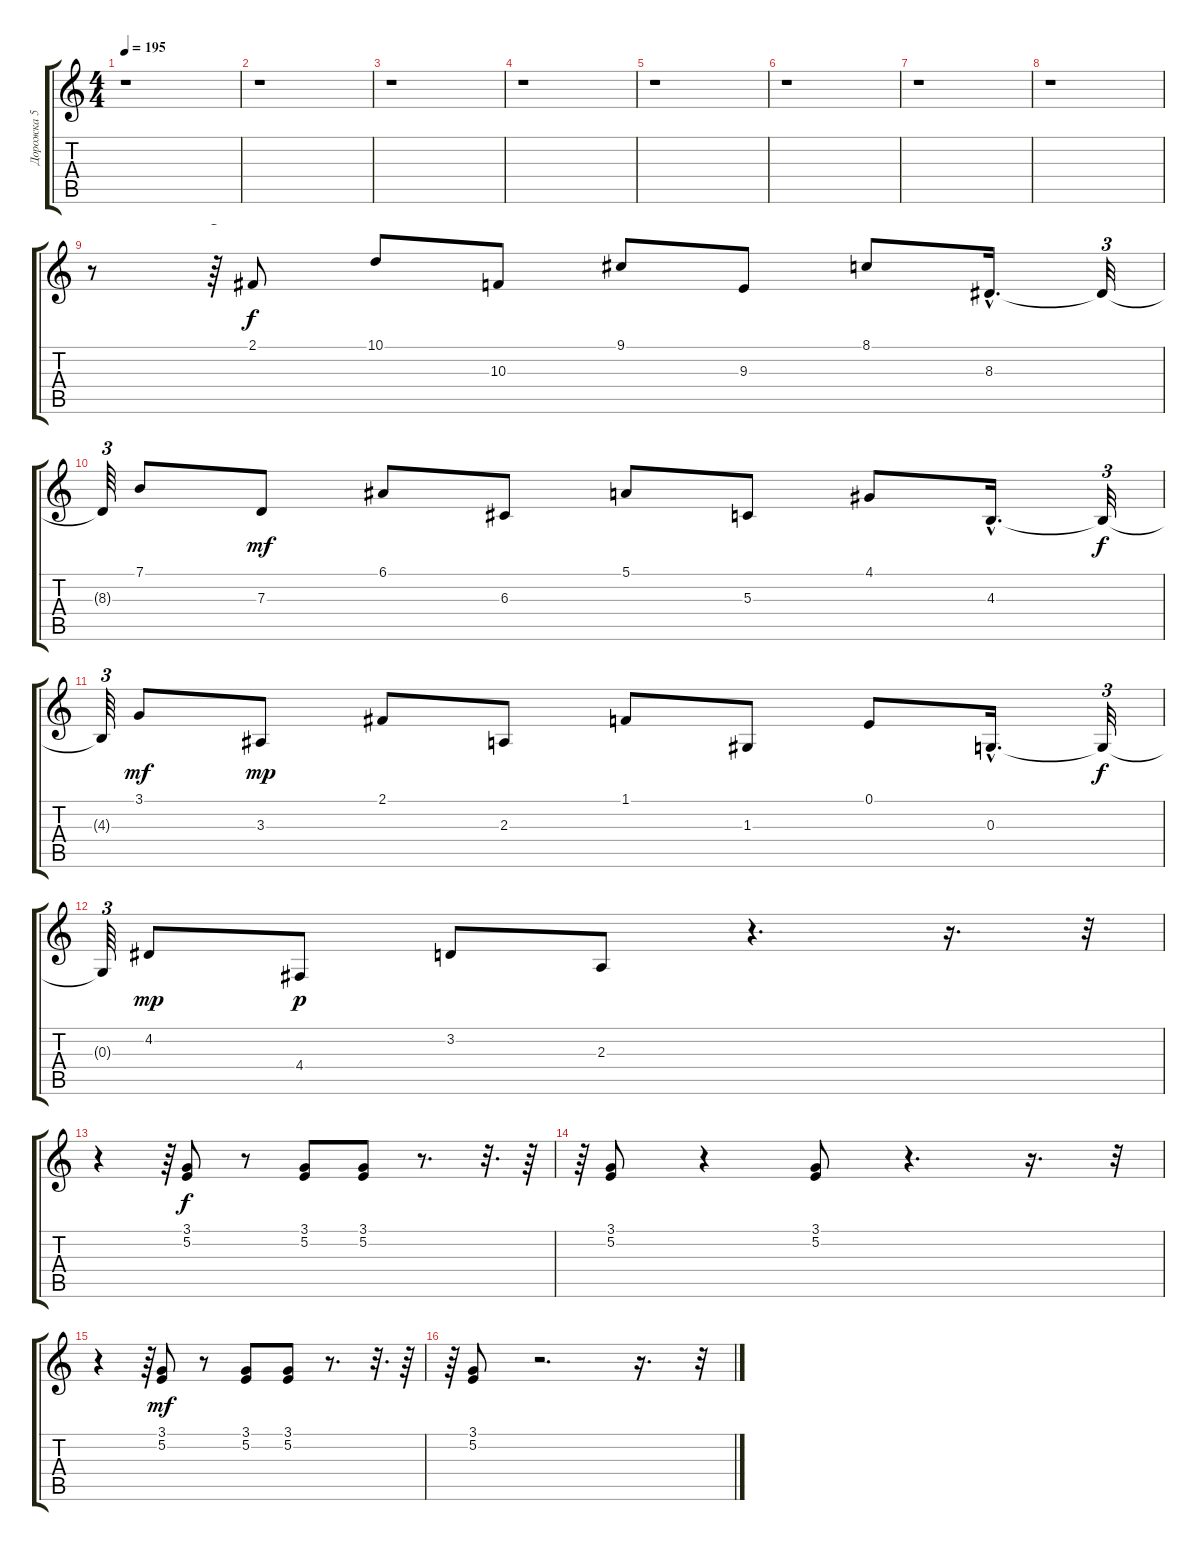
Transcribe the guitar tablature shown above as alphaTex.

\track ("Дорожка 5" "Дорожка 5") {instrument acousticgrandpiano}
\staff {score tabs}
\tuning (E4 B3 G3 D3 A2 E2) {hide}
\ts (4 4)
\tempo 195
\clef g2
\ks c
r.1{dy f} |
r.1 |
r.1 |
r.1 |
r.1 |
r.1 |
r.1 |
r.1 |
r.8 r.64{tu (3 2)} 2.1.8 10.1.8 10.3.8 9.1.8 9.3.8 8.1.8 8.3{hac}.16{d} 8.3{t}.32{tu (3 2)} |
8.3{t}.64{tu (3 2)} 7.1.8 7.3.8{dy mf} 6.1.8 6.3.8 5.1.8 5.3.8 4.1.8 4.3{hac}.16{d} 4.3{t}.32{tu (3 2) dy f} |
4.3{t}.64{tu (3 2)} 3.1.8{dy mf} 3.3.8{dy mp} 2.1.8 2.3.8 1.1.8 1.3.8 0.1.8 0.3{hac}.16{d} 0.3{t}.32{tu (3 2) dy f} |
0.3{t}.64{tu (3 2)} 4.2.8{dy mp} 4.4.8{dy p} 3.2.8 2.3.8 r.4{d} r.16{d} r.32{tu (3 2)} |
r.4 r.64{tu (3 2)} (3.1 5.2).8{dy f} r.8 (3.1 5.2).8 (3.1 5.2).8 r.8{d} r.32{d} r.64 |
r.64{tu (3 2)} (3.1 5.2).8 r.4 (3.1 5.2).8 r.4{d} r.16{d} r.32{tu (3 2)} |
r.4 r.64{tu (3 2)} (3.1 5.2).8{dy mf} r.8 (3.1 5.2).8 (3.1 5.2).8 r.8{d} r.32{d} r.64 |
r.64{tu (3 2)} (3.1 5.2).8 r.2{d} r.16{d} r.32{tu (3 2)}
